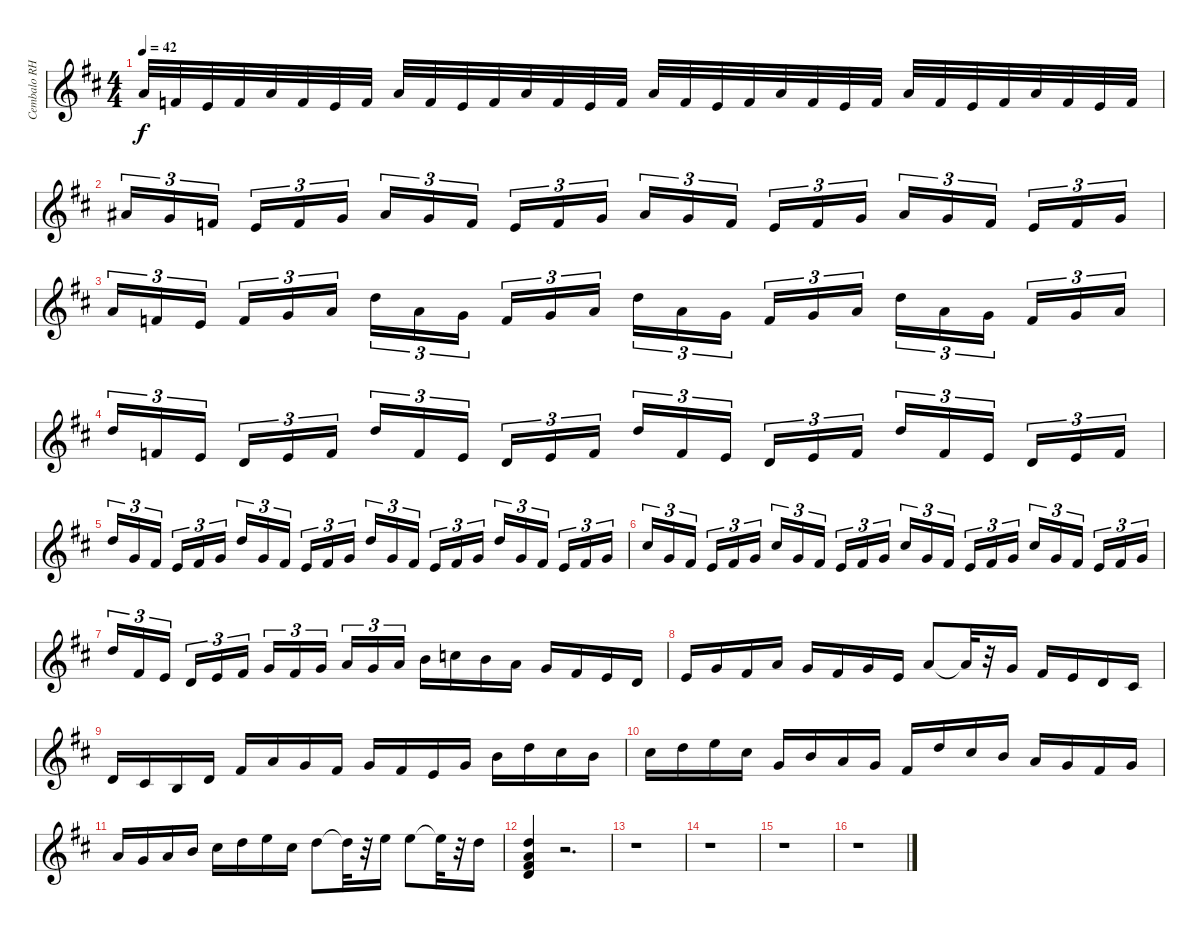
\track ("Cembalo RH" "Cembalo RH") {mute instrument acousticgrandpiano}
\staff {score}
\tuning (E4 B3 G3 D3 A2 E2) {hide}
\ts (4 4)
\tempo 42
\clef g2
\ks d
5.1.32{dy f} 6.2.32 0.1.32 6.2.32 5.1.32 6.2.32 5.2.32 6.2.32 5.1.32 6.2.32 5.2.32 6.2.32 5.1.32 6.2.32 5.2.32 6.2.32 5.1.32 6.2.32 5.2.32 6.2.32 5.1.32 6.2.32 5.2.32 6.2.32 5.1.32 6.2.32 5.2.32 6.2.32 5.1.32 6.2.32 5.2.32 6.2.32 |
6.1.16{tu (3 2)} 3.1.16{tu (3 2)} 1.1.16{tu (3 2) beam splitsecondary} 0.1.16{tu (3 2)} 1.1.16{tu (3 2)} 3.1.16{tu (3 2)} 6.1.16{tu (3 2)} 3.1.16{tu (3 2)} 1.1.16{tu (3 2) beam splitsecondary} 0.1.16{tu (3 2)} 1.1.16{tu (3 2)} 3.1.16{tu (3 2)} 6.1.16{tu (3 2)} 3.1.16{tu (3 2)} 1.1.16{tu (3 2) beam splitsecondary} 0.1.16{tu (3 2)} 1.1.16{tu (3 2)} 3.1.16{tu (3 2)} 6.1.16{tu (3 2)} 3.1.16{tu (3 2)} 1.1.16{tu (3 2) beam splitsecondary} 0.1.16{tu (3 2)} 1.1.16{tu (3 2)} 3.1.16{tu (3 2)} |
5.1.16{tu (3 2)} 6.2.16{tu (3 2)} 5.2.16{tu (3 2) beam splitsecondary} 6.2.16{tu (3 2)} 3.1.16{tu (3 2)} 5.1.16{tu (3 2)} 10.1.16{tu (3 2)} 10.2.16{tu (3 2)} 8.2.16{tu (3 2) beam splitsecondary} 10.3.16{tu (3 2)} 8.2.16{tu (3 2)} 10.2.16{tu (3 2)} 10.1.16{tu (3 2)} 10.2.16{tu (3 2)} 8.2.16{tu (3 2) beam splitsecondary} 10.3.16{tu (3 2)} 8.2.16{tu (3 2)} 10.2.16{tu (3 2)} 10.1.16{tu (3 2)} 10.2.16{tu (3 2)} 8.2.16{tu (3 2) beam splitsecondary} 10.3.16{tu (3 2)} 8.2.16{tu (3 2)} 10.2.16{tu (3 2)} |
10.1.16{tu (3 2)} 10.3.16{tu (3 2)} 9.3.16{tu (3 2) beam splitsecondary} 7.3.16{tu (3 2)} 9.3.16{tu (3 2)} 6.2.16{tu (3 2)} 10.1.16{tu (3 2)} 10.3.16{tu (3 2)} 9.3.16{tu (3 2) beam splitsecondary} 7.3.16{tu (3 2)} 9.3.16{tu (3 2)} 6.2.16{tu (3 2)} 10.1.16{tu (3 2)} 10.3.16{tu (3 2)} 9.3.16{tu (3 2) beam splitsecondary} 7.3.16{tu (3 2)} 9.3.16{tu (3 2)} 6.2.16{tu (3 2)} 10.1.16{tu (3 2)} 10.3.16{tu (3 2)} 9.3.16{tu (3 2) beam splitsecondary} 7.3.16{tu (3 2)} 9.3.16{tu (3 2)} 6.2.16{tu (3 2)} |
10.1.16{tu (3 2)} 8.2.16{tu (3 2)} 7.2.16{tu (3 2) beam splitsecondary} 5.2.16{tu (3 2)} 7.2.16{tu (3 2)} 8.2.16{tu (3 2)} 10.1.16{tu (3 2)} 8.2.16{tu (3 2)} 7.2.16{tu (3 2) beam splitsecondary} 5.2.16{tu (3 2)} 7.2.16{tu (3 2)} 8.2.16{tu (3 2)} 10.1.16{tu (3 2)} 8.2.16{tu (3 2)} 7.2.16{tu (3 2) beam splitsecondary} 5.2.16{tu (3 2)} 7.2.16{tu (3 2)} 8.2.16{tu (3 2)} 10.1.16{tu (3 2)} 8.2.16{tu (3 2)} 7.2.16{tu (3 2) beam splitsecondary} 5.2.16{tu (3 2)} 7.2.16{tu (3 2)} 8.2.16{tu (3 2)} |
9.1.16{tu (3 2)} 8.2.16{tu (3 2)} 7.2.16{tu (3 2) beam splitsecondary} 5.2.16{tu (3 2)} 7.2.16{tu (3 2)} 8.2.16{tu (3 2)} 9.1.16{tu (3 2)} 8.2.16{tu (3 2)} 7.2.16{tu (3 2) beam splitsecondary} 5.2.16{tu (3 2)} 7.2.16{tu (3 2)} 8.2.16{tu (3 2)} 9.1.16{tu (3 2)} 8.2.16{tu (3 2)} 7.2.16{tu (3 2) beam splitsecondary} 5.2.16{tu (3 2)} 7.2.16{tu (3 2)} 8.2.16{tu (3 2)} 9.1.16{tu (3 2)} 8.2.16{tu (3 2)} 7.2.16{tu (3 2) beam splitsecondary} 5.2.16{tu (3 2)} 7.2.16{tu (3 2)} 8.2.16{tu (3 2)} |
10.1.16{tu (3 2)} 7.2.16{tu (3 2)} 0.1.16{tu (3 2) beam splitsecondary} 7.3.16{tu (3 2)} 0.1.16{tu (3 2)} 7.2.16{tu (3 2)} 8.2.16{tu (3 2)} 7.2.16{tu (3 2)} 8.2.16{tu (3 2) beam splitsecondary} 5.1.16{tu (3 2)} 3.1.16{tu (3 2)} 5.1.16{tu (3 2)} 7.1.16 8.1.16 7.1.16 5.1.16 3.1.16 2.1.16 0.1.16 3.2.16 |
0.1.16 3.1.16 2.1.16 5.1.16 3.1.16 2.1.16 3.1.16 0.1.16 5.1.8 5.1{t}.32 r.32 3.1.16 2.1.16 0.1.16 3.2.16 2.2.16 |
3.2.16 2.2.16 0.2.16 3.2.16 2.1.16 5.1.16 3.1.16 2.1.16 3.1.16 2.1.16 0.1.16 3.1.16 7.1.16 10.1.16 9.1.16 7.1.16 |
9.1.16 10.1.16 12.1.16 9.1.16 8.2.16 7.1.16 5.1.16 3.1.16 2.1.16 10.1.16 9.1.16 7.1.16 5.1.16 3.1.16 2.1.16 3.1.16 |
5.1.16 3.1.16 5.1.16 7.1.16 9.1.16 10.1.16 12.1.16 9.1.16 10.1.8 10.1{t}.32 r.32 12.1.16 12.1.8 12.1{t}.32 r.32 10.1.16 |
(10.1 10.2 11.3 12.4).4 r.2{d} |
r.1 |
r.1 |
r.1 |
r.1
